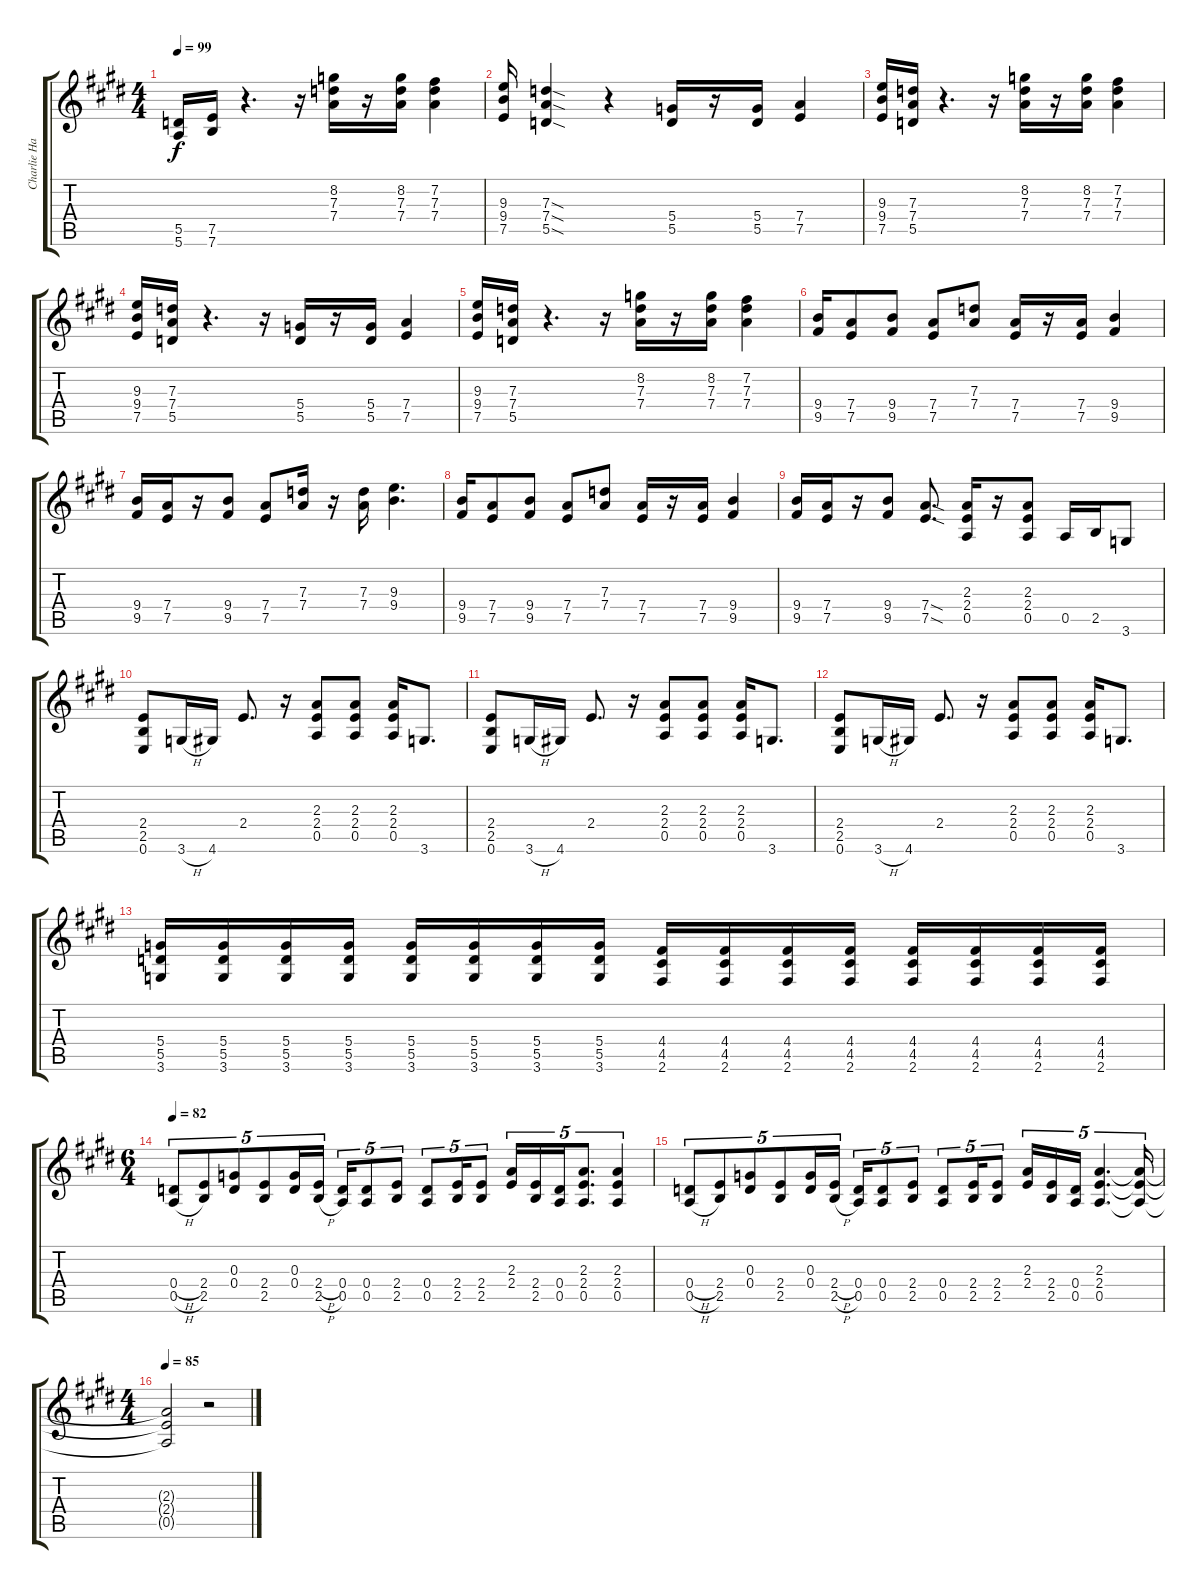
\track ("Charlie Hargrett Guitar" "Charlie Ha") {instrument overdrivenguitar}
\staff {score tabs}
\tuning (E4 B3 G3 D3 A2 E2) {hide}
\ts (4 4)
\tempo 99
\clef g2
\ks e
(5.5 5.6).16{dy f} (7.5 7.6).16 r.4{d} r.16 (8.2 7.3 7.4).16 r.16 (8.2 7.3 7.4).16 (7.2 7.3 7.4).4 |
(9.3 9.4 7.5).16 (7.3{sod} 7.4{sod} 5.5{sod}).4 r.4 (5.4 5.5).16 r.16 (5.4 5.5).16 (7.4 7.5).4 |
(9.3 9.4 7.5).16 (7.3 7.4 5.5).16 r.4{d} r.16 (8.2 7.3 7.4).16 r.16 (8.2 7.3 7.4).16 (7.2 7.3 7.4).4 |
(9.3 9.4 7.5).16 (7.3 7.4 5.5).16 r.4{d} r.16 (5.4 5.5).16 r.16 (5.4 5.5).16 (7.4 7.5).4 |
(9.3 9.4 7.5).16 (7.3 7.4 5.5).16 r.4{d} r.16 (8.2 7.3 7.4).16 r.16 (8.2 7.3 7.4).16 (7.2 7.3 7.4).4 |
(9.4 9.5).16 (7.4 7.5).8 (9.4 9.5).8 (7.4 7.5).8 (7.3 7.4).8 (7.4 7.5).16 r.16 (7.4 7.5).16 (9.4 9.5).4 |
(9.4 9.5).16 (7.4 7.5).16 r.16 (9.4 9.5).8 (7.4 7.5).8 (7.3 7.4).16 r.16 (7.3 7.4).16 (9.3 9.4).4{d} |
(9.4 9.5).16 (7.4 7.5).8 (9.4 9.5).8 (7.4 7.5).8 (7.3 7.4).8 (7.4 7.5).16 r.16 (7.4 7.5).16 (9.4 9.5).4 |
(9.4 9.5).16 (7.4 7.5).16 r.16 (9.4 9.5).8 (7.4{sod} 7.5{sod}).8{d} (2.3 2.4 0.5).16 r.16 (2.3 2.4 0.5).8 0.5.16 2.5.16 3.6.8 |
(2.4 2.5 0.6).8 3.6{h}.16 4.6.16 2.4.8{d} r.16 (2.3 2.4 0.5).8 (2.3 2.4 0.5).8 (2.3 2.4 0.5).16 3.6.8{d} |
(2.4 2.5 0.6).8 3.6{h}.16 4.6.16 2.4.8{d} r.16 (2.3 2.4 0.5).8 (2.3 2.4 0.5).8 (2.3 2.4 0.5).16 3.6.8{d} |
(2.4 2.5 0.6).8 3.6{h}.16 4.6.16 2.4.8{d} r.16 (2.3 2.4 0.5).8 (2.3 2.4 0.5).8 (2.3 2.4 0.5).16 3.6.8{d} |
(5.4 5.5 3.6).16 (5.4 5.5 3.6).16 (5.4 5.5 3.6).16 (5.4 5.5 3.6).16 (5.4 5.5 3.6).16 (5.4 5.5 3.6).16 (5.4 5.5 3.6).16 (5.4 5.5 3.6).16 (4.4 4.5 2.6).16 (4.4 4.5 2.6).16 (4.4 4.5 2.6).16 (4.4 4.5 2.6).16 (4.4 4.5 2.6).16 (4.4 4.5 2.6).16 (4.4 4.5 2.6).16 (4.4 4.5 2.6).16 |
\ts (6 4)
\tempo 82
(0.4{h} 0.5{h}).8{tu (5 4) instrument overdrivenguitar} (2.4 2.5).8{tu (5 4)} (0.3 0.4).8{tu (5 4)} (2.4 2.5).8{tu (5 4)} (0.3 0.4).16{tu (5 4)} (2.4{h} 2.5{h}).16{tu (5 4) beam splitsecondary} (0.4 0.5).16{tu (5 4)} (0.4 0.5).8{tu (5 4)} (2.4 2.5).8{tu (5 4)} (0.4 0.5).8{tu (5 4)} (2.4 2.5).16{tu (5 4)} (2.4 2.5).8{tu (5 4)} (2.3 2.4).16{tu (5 4)} (2.4 2.5).16{tu (5 4)} (0.4 0.5).16{tu (5 4)} (2.3 2.4 0.5).8{d tu (5 4)} (2.3 2.4 0.5).4{tu (5 4)} |
(0.4{h} 0.5{h}).8{tu (5 4)} (2.4 2.5).8{tu (5 4)} (0.3 0.4).8{tu (5 4)} (2.4 2.5).8{tu (5 4)} (0.3 0.4).16{tu (5 4)} (2.4{h} 2.5{h}).16{tu (5 4) beam splitsecondary} (0.4 0.5).16{tu (5 4)} (0.4 0.5).8{tu (5 4)} (2.4 2.5).8{tu (5 4)} (0.4 0.5).8{tu (5 4)} (2.4 2.5).16{tu (5 4)} (2.4 2.5).8{tu (5 4)} (2.3 2.4).16{tu (5 4)} (2.4 2.5).16{tu (5 4)} (0.4 0.5).16{tu (5 4)} (2.3 2.4 0.5).4{d tu (5 4)} (2.3{t} 2.4{t} 0.5{t}).16{tu (5 4)} |
\ts (4 4)
\tempo 100
\tempo 85
(2.3{t} 2.4{t} 0.5{t}).2 r.2
